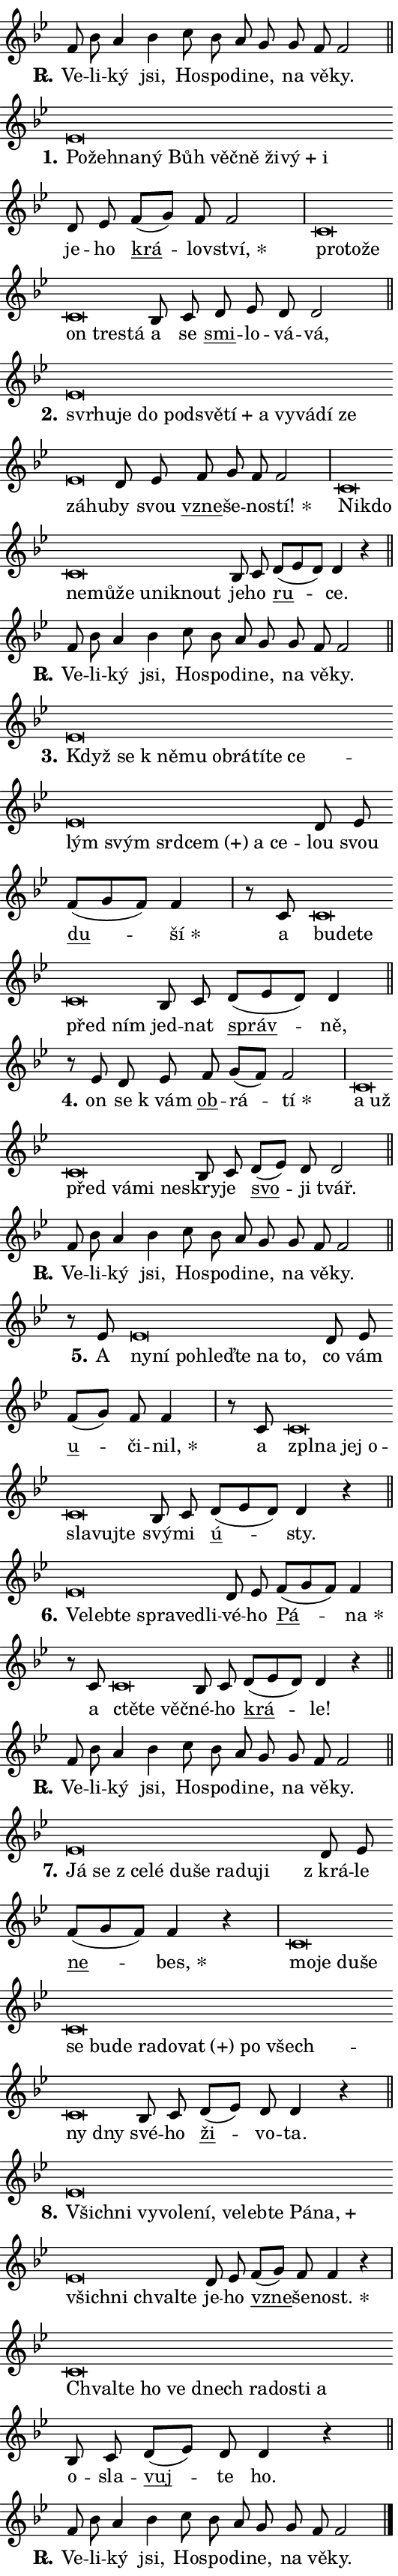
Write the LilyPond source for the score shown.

\version "2.24.0"
\header { tagline = "" }
\paper {
  indent = 0\cm
  top-margin = 0\cm
  right-margin = 0.13\cm % to fit lyric hyphens
  bottom-margin = 0\cm
  left-margin = 0\cm
  paper-width = 9\cm
  page-breaking = #ly:one-page-breaking
  system-system-spacing.basic-distance = #11
  score-system-spacing.basic-distance = #11
  ragged-last = ##f
}


%% Author: Thomas Morley
%% https://lists.gnu.org/archive/html/lilypond-user/2020-05/msg00002.html
#(define (line-position grob)
"Returns position of @var[grob} in current system:
   @code{'start}, if at first time-step
   @code{'end}, if at last time-step
   @code{'middle} otherwise
"
  (let* ((col (ly:item-get-column grob))
         (ln (ly:grob-object col 'left-neighbor))
         (rn (ly:grob-object col 'right-neighbor))
         (col-to-check-left (if (ly:grob? ln) ln col))
         (col-to-check-right (if (ly:grob? rn) rn col))
         (break-dir-left
           (and
             (ly:grob-property col-to-check-left 'non-musical #f)
             (ly:item-break-dir col-to-check-left)))
         (break-dir-right
           (and
             (ly:grob-property col-to-check-right 'non-musical #f)
             (ly:item-break-dir col-to-check-right))))
        (cond ((eqv? 1 break-dir-left) 'start)
              ((eqv? -1 break-dir-right) 'end)
              (else 'middle))))

#(define (tranparent-at-line-position vctor)
  (lambda (grob)
  "Relying on @code{line-position} select the relevant enry from @var{vctor}.
Used to determine transparency,"
    (case (line-position grob)
      ((end) (not (vector-ref vctor 0)))
      ((middle) (not (vector-ref vctor 1)))
      ((start) (not (vector-ref vctor 2))))))

noteHeadBreakVisibility =
#(define-music-function (break-visibility)(vector?)
"Makes @code{NoteHead}s transparent relying on @var{break-visibility}"
#{
  \override NoteHead.transparent =
    #(tranparent-at-line-position break-visibility)
#})

#(define delete-ledgers-for-transparent-note-heads
  (lambda (grob)
    "Reads whether a @code{NoteHead} is transparent.
If so this @code{NoteHead} is removed from @code{'note-heads} from
@var{grob}, which is supposed to be @code{LedgerLineSpanner}.
As a result ledgers are not printed for this @code{NoteHead}"
    (let* ((nhds-array (ly:grob-object grob 'note-heads))
           (nhds-list
             (if (ly:grob-array? nhds-array)
                 (ly:grob-array->list nhds-array)
                 '()))
           ;; Relies on the transparent-property being done before
           ;; Staff.LedgerLineSpanner.after-line-breaking is executed.
           ;; This is fragile ...
           (to-keep
             (remove
               (lambda (nhd)
                 (ly:grob-property nhd 'transparent #f))
               nhds-list)))
      ;; TODO find a better method to iterate over grob-arrays, similiar
      ;; to filter/remove etc for lists
      ;; For now rebuilt from scratch
      (set! (ly:grob-object grob 'note-heads)  '())
      (for-each
        (lambda (nhd)
          (ly:pointer-group-interface::add-grob grob 'note-heads nhd))
        to-keep))))

squashNotes = {
  \override NoteHead.X-extent = #'(-0.2 . 0.2)
  \override NoteHead.Y-extent = #'(-0.75 . 0)
  \override NoteHead.stencil =
    #(lambda (grob)
       (let ((pos (ly:grob-property grob 'staff-position)))
         (begin
           (if (< pos -7) (display "ERROR: Lower brevis then expected\n") (display ""))
           (if (<= pos -6) ly:text-interface::print ly:note-head::print))))
}
unSquashNotes = {
  \revert NoteHead.X-extent
  \revert NoteHead.Y-extent
  \revert NoteHead.stencil
}

hideNotes = \noteHeadBreakVisibility #begin-of-line-visible
unHideNotes = \noteHeadBreakVisibility #all-visible

% work-around for resetting accidentals
% https://lilypond.org/doc/v2.23/Documentation/notation/displaying-rhythms#unmetered-music
cadenzaMeasure = {
  \cadenzaOff
  \partial 1024 s1024
  \cadenzaOn
}

#(define-markup-command (accent layout props text) (markup?)
  "Underline accented syllable"
  (interpret-markup layout props
    #{\markup \override #'(offset . 4.3) \underline { #text }#}))

responsum = \markup \concat {
  "R" \hspace #-1.05 \path #0.1 #'((moveto 0 0.07) (lineto 0.9 0.8)) \hspace #0.05 "."
}

spaceSize = #0.6828661417322834 % exact space size for TeX Gyre Schola

\layout {
  \context {
    \Staff
    \remove "Time_signature_engraver"
    \override LedgerLineSpanner.after-line-breaking = #delete-ledgers-for-transparent-note-heads
  }
  \context {
    \Lyrics {
      \override LyricSpace.minimum-distance = \spaceSize
      \override LyricText.font-name = #"TeX Gyre Schola"
      \override LyricText.font-size = 1
      \override StanzaNumber.font-name = #"TeX Gyre Schola Bold"
      \override StanzaNumber.font-size = 1
    }
  }
  \context {
    \Score 
    \override NoteHead.text =
      #(lambda (grob) 
        (let ((pos (ly:grob-property grob 'staff-position)))
          #{\markup {
            \combine
              \halign #-0.55 \raise #(if (= pos -6) 0 0.5) \override #'(thickness . 2) \draw-line #'(3.2 . 0)
              \musicglyph "noteheads.sM1"
          }#}))
  }
}

% magnetic-lyrics.ily
%
%   written by
%     Jean Abou Samra <jean@abou-samra.fr>
%     Werner Lemberg <wl@gnu.org>
%
%   adapted by
%     Jiri Hon <jiri.hon@gmail.com>
%
% Version 2022-Apr-15

% https://www.mail-archive.com/lilypond-user@gnu.org/msg149350.html

#(define (Left_hyphen_pointer_engraver context)
   "Collect syllable-hyphen-syllable occurrences in lyrics and store
them in properties.  This engraver only looks to the left.  For
example, if the lyrics input is @code{foo -- bar}, it does the
following.

@itemize @bullet
@item
Set the @code{text} property of the @code{LyricHyphen} grob between
@q{foo} and @q{bar} to @code{foo}.

@item
Set the @code{left-hyphen} property of the @code{LyricText} grob with
text @q{foo} to the @code{LyricHyphen} grob between @q{foo} and
@q{bar}.
@end itemize

Use this auxiliary engraver in combination with the
@code{lyric-@/text::@/apply-@/magnetic-@/offset!} hook."
   (let ((hyphen #f)
         (text #f))
     (make-engraver
      (acknowledgers
       ((lyric-syllable-interface engraver grob source-engraver)
        (set! text grob)))
      (end-acknowledgers
       ((lyric-hyphen-interface engraver grob source-engraver)
        ;(when (not (grob::has-interface grob 'lyric-space-interface))
          (set! hyphen grob)));)
      ((stop-translation-timestep engraver)
       (when (and text hyphen)
         (ly:grob-set-object! text 'left-hyphen hyphen))
       (set! text #f)
       (set! hyphen #f)))))

#(define (lyric-text::apply-magnetic-offset! grob)
   "If the space between two syllables is less than the value in
property @code{LyricText@/.details@/.squash-threshold}, move the right
syllable to the left so that it gets concatenated with the left
syllable.

Use this function as a hook for
@code{LyricText@/.after-@/line-@/breaking} if the
@code{Left_@/hyphen_@/pointer_@/engraver} is active."
   (let ((hyphen (ly:grob-object grob 'left-hyphen #f)))
     (when hyphen
       (let ((left-text (ly:spanner-bound hyphen LEFT)))
         (when (grob::has-interface left-text 'lyric-syllable-interface)
           (let* ((common (ly:grob-common-refpoint grob left-text X))
                  (this-x-ext (ly:grob-extent grob common X))
                  (left-x-ext
                   (begin
                     ;; Trigger magnetism for left-text.
                     (ly:grob-property left-text 'after-line-breaking)
                     (ly:grob-extent left-text common X)))
                  ;; `delta` is the gap width between two syllables.
                  (delta (- (interval-start this-x-ext)
                            (interval-end left-x-ext)))
                  (details (ly:grob-property grob 'details))
                  (threshold (assoc-get 'squash-threshold details 0.2)))
             (when (< delta threshold)
               (let* (;; We have to manipulate the input text so that
                      ;; ligatures crossing syllable boundaries are not
                      ;; disabled.  For languages based on the Latin
                      ;; script this is essentially a beautification.
                      ;; However, for non-Western scripts it can be a
                      ;; necessity.
                      (lt (ly:grob-property left-text 'text))
                      (rt (ly:grob-property grob 'text))
                      (is-space (grob::has-interface hyphen 'lyric-space-interface))
                      (space (if is-space " " ""))
                      (extra-delta (if is-space spaceSize 0))
                      ;; Append new syllable.
                      (ltrt-space (if (and (string? lt) (string? rt))
                                (string-append lt space rt)
                                (make-concat-markup (list lt space rt))))
                      ;; Right-align `ltrt` to the right side.
                      (ltrt-space-markup (grob-interpret-markup
                               grob
                               (make-translate-markup
                                (cons (interval-length this-x-ext) 0)
                                (make-right-align-markup ltrt-space)))))
                 (begin
                   ;; Don't print `left-text`.
                   (ly:grob-set-property! left-text 'stencil #f)
                   ;; Set text and stencil (which holds all collected
                   ;; syllables so far) and shift it to the left.
                   (ly:grob-set-property! grob 'text ltrt-space)
                   (ly:grob-set-property! grob 'stencil ltrt-space-markup)
                   (ly:grob-translate-axis! grob (- (- delta extra-delta)) X))))))))))


#(define (lyric-hyphen::displace-bounds-first grob)
   ;; Make very sure this callback isn't triggered too early.
   (let ((left (ly:spanner-bound grob LEFT))
         (right (ly:spanner-bound grob RIGHT)))
     (ly:grob-property left 'after-line-breaking)
     (ly:grob-property right 'after-line-breaking)
     (ly:lyric-hyphen::print grob)))

squashThreshold = #0.4

\layout {
  \context {
    \Lyrics
    \consists #Left_hyphen_pointer_engraver
    \override LyricText.after-line-breaking =
      #lyric-text::apply-magnetic-offset!
    \override LyricHyphen.stencil = #lyric-hyphen::displace-bounds-first
    \override LyricText.details.squash-threshold = \squashThreshold
    \override LyricHyphen.minimum-distance = 0
    \override LyricHyphen.minimum-length = \squashThreshold
  }
}

squashText = \override LyricText.details.squash-threshold = 9999
unSquashText = \override LyricText.details.squash-threshold = \squashThreshold

leftText = \override LyricText.self-alignment-X = #LEFT
unLeftText = \revert LyricText.self-alignment-X

starOffset = #(lambda (grob) 
                (let ((x_offset (ly:self-alignment-interface::aligned-on-x-parent grob)))
                  (if (= x_offset 0) 0 (+ x_offset 1.2))))

star = #(define-music-function (syllable)(string?)
"Append star separator at the end of a syllable"
#{
  \once \override LyricText.X-offset = #starOffset
  \lyricmode { \markup {
    #syllable
    \override #'((font-name . "TeX Gyre Schola Bold")) \hspace #0.2 \lower #0.65 \larger "*"
  } }
#})

starAccent = #(define-music-function (syllable)(string?)
"Append star separator at the end of a syllable and make accent"
#{
  \once \override LyricText.X-offset = #starOffset
  \lyricmode { \markup {
    \accent #syllable
    \override #'((font-name . "TeX Gyre Schola Bold")) \hspace #0.2 \lower #0.65 \larger "*"
  } }
#})

breath = #(define-music-function (syllable)(string?)
"Append breathing indicator at the end of a syllable"
#{
  \lyricmode { \markup { #syllable "+" } }
#})

optionalBreath = #(define-music-function (syllable)(string?)
"Append optional breathing indicator at the end of a syllable"
#{
  \lyricmode { \markup { #syllable "(+)" } }
#})


\score {
    <<
        \new Voice = "melody" { \cadenzaOn \key bes \major \relative { f'8 bes a4 bes \bar "" c8 bes a g \bar "" g f f2 \cadenzaMeasure \bar "||" \break } }
        \new Lyrics \lyricsto "melody" { \lyricmode { \set stanza = \responsum
Ve -- li -- ký jsi, Ho -- spo -- di -- ne, na vě -- ky. } }
    >>
    \layout {}
}

\score {
    <<
        \new Voice = "melody" { \cadenzaOn \key bes \major \relative { \squashNotes es'\breve*1/16 \hideNotes \breve*1/16 \bar "" \breve*1/16 \bar "" \breve*1/16 \bar "" \breve*1/16 \bar "" \breve*1/16 \bar "" \breve*1/16 \bar "" \breve*1/16 \bar "" \breve*1/16 \breve*1/16 \bar "" \unHideNotes \unSquashNotes d8 es \bar "" f[( g)] f f2 \cadenzaMeasure \bar "|" \squashNotes c\breve*1/16 \hideNotes \breve*1/16 \bar "" \breve*1/16 \bar "" \breve*1/16 \bar "" \breve*1/16 \breve*1/16 \bar "" \unHideNotes \unSquashNotes bes8 c \bar "" d es d d2 \cadenzaMeasure \bar "||" \break } }
        \new Lyrics \lyricsto "melody" { \lyricmode { \set stanza = "1."
\leftText Po -- \squashText žeh -- na -- ný Bůh věč -- ně ži -- \breath "vý" i \unLeftText \unSquashText je -- ho \markup \accent krá -- lov -- \star ství, \leftText pro -- \squashText to -- že on tre -- stá \unLeftText \unSquashText a se \markup \accent smi -- lo -- vá -- vá, } }
    >>
    \layout {}
}

\score {
    <<
        \new Voice = "melody" { \cadenzaOn \key bes \major \relative { \squashNotes es'\breve*1/16 \hideNotes \breve*1/16 \bar "" \breve*1/16 \bar "" \breve*1/16 \bar "" \breve*1/16 \bar "" \breve*1/16 \bar "" \breve*1/16 \bar "" \breve*1/16 \bar "" \breve*1/16 \bar "" \breve*1/16 \bar "" \breve*1/16 \bar "" \breve*1/16 \bar "" \breve*1/16 \breve*1/16 \bar "" \unHideNotes \unSquashNotes d8 es \bar "" f g f f2 \cadenzaMeasure \bar "|" \squashNotes c\breve*1/16 \hideNotes \breve*1/16 \bar "" \breve*1/16 \bar "" \breve*1/16 \bar "" \breve*1/16 \bar "" \breve*1/16 \bar "" \breve*1/16 \breve*1/16 \bar "" \unHideNotes \unSquashNotes bes8 c \bar "" d[( es d)] d4 r \cadenzaMeasure \bar "||" \break } }
        \new Lyrics \lyricsto "melody" { \lyricmode { \set stanza = "2."
\leftText svr -- \squashText hu -- je do pod -- svě -- \breath "tí" a vy -- vá -- dí ze zá -- hu -- \unLeftText \unSquashText by svou \markup \accent vzne -- še -- no -- \star stí! \leftText Ni -- \squashText kdo ne -- mů -- že u -- nik -- nout \unLeftText \unSquashText je -- ho \markup \accent ru -- ce. } }
    >>
    \layout {}
}

\score {
    <<
        \new Voice = "melody" { \cadenzaOn \key bes \major \relative { f'8 bes a4 bes \bar "" c8 bes a g \bar "" g f f2 \cadenzaMeasure \bar "||" \break } }
        \new Lyrics \lyricsto "melody" { \lyricmode { \set stanza = \responsum
Ve -- li -- ký jsi, Ho -- spo -- di -- ne, na vě -- ky. } }
    >>
    \layout {}
}

\score {
    <<
        \new Voice = "melody" { \cadenzaOn \key bes \major \relative { \squashNotes es'\breve*1/16 \hideNotes \breve*1/16 \bar "" \breve*1/16 \bar "" \breve*1/16 \bar "" \breve*1/16 \bar "" \breve*1/16 \bar "" \breve*1/16 \bar "" \breve*1/16 \bar "" \breve*1/16 \bar "" \breve*1/16 \bar "" \breve*1/16 \bar "" \breve*1/16 \bar "" \breve*1/16 \bar "" \breve*1/16 \breve*1/16 \bar "" \unHideNotes \unSquashNotes d8 es \bar "" f[( g f)] f4 \cadenzaMeasure \bar "|" r8 c8 \squashNotes c\breve*1/16 \hideNotes \breve*1/16 \bar "" \breve*1/16 \bar "" \breve*1/16 \breve*1/16 \bar "" \unHideNotes \unSquashNotes bes8 c \bar "" d[( es d)] d4 \cadenzaMeasure \bar "||" \break } }
        \new Lyrics \lyricsto "melody" { \lyricmode { \set stanza = "3."
\leftText Když \squashText se "k ně" -- mu ob -- rá -- tí -- te ce -- lým svým srd -- \optionalBreath cem a ce -- \unLeftText \unSquashText lou svou \markup \accent du -- \star ší a \leftText bu -- \squashText de -- te před ním \unLeftText \unSquashText jed -- nat \markup \accent správ -- ně, } }
    >>
    \layout {}
}

\score {
    <<
        \new Voice = "melody" { \cadenzaOn \key bes \major \relative { r8 es'8 d8 es \bar "" f g[( f)] f2 \cadenzaMeasure \bar "|" \squashNotes c\breve*1/16 \hideNotes \breve*1/16 \bar "" \breve*1/16 \bar "" \breve*1/16 \bar "" \breve*1/16 \breve*1/16 \bar "" \unHideNotes \unSquashNotes bes8 c \bar "" d[( es)] d d2 \cadenzaMeasure \bar "||" \break } }
        \new Lyrics \lyricsto "melody" { \lyricmode { \set stanza = "4."
on se "k vám" \markup \accent ob -- rá -- \star tí \leftText a \squashText už před vá -- mi ne -- \unLeftText \unSquashText skry -- je \markup \accent svo -- ji tvář. } }
    >>
    \layout {}
}

\score {
    <<
        \new Voice = "melody" { \cadenzaOn \key bes \major \relative { f'8 bes a4 bes \bar "" c8 bes a g \bar "" g f f2 \cadenzaMeasure \bar "||" \break } }
        \new Lyrics \lyricsto "melody" { \lyricmode { \set stanza = \responsum
Ve -- li -- ký jsi, Ho -- spo -- di -- ne, na vě -- ky. } }
    >>
    \layout {}
}

\score {
    <<
        \new Voice = "melody" { \cadenzaOn \key bes \major \relative { r8 es'8 \squashNotes es\breve*1/16 \hideNotes \breve*1/16 \bar "" \breve*1/16 \bar "" \breve*1/16 \bar "" \breve*1/16 \bar "" \breve*1/16 \breve*1/16 \bar "" \unHideNotes \unSquashNotes d8 es \bar "" f[( g)] f f4 \cadenzaMeasure \bar "|" r8 c8 \squashNotes c\breve*1/16 \hideNotes \breve*1/16 \bar "" \breve*1/16 \bar "" \breve*1/16 \bar "" \breve*1/16 \bar "" \breve*1/16 \breve*1/16 \bar "" \unHideNotes \unSquashNotes bes8 c \bar "" d[( es d)] d4 r \cadenzaMeasure \bar "||" \break } }
        \new Lyrics \lyricsto "melody" { \lyricmode { \set stanza = "5."
A \leftText ny -- \squashText ní po -- hleď -- te na to, \unLeftText \unSquashText co vám \markup \accent u -- či -- \star nil, a \leftText zpl -- \squashText na jej o -- sla -- vuj -- te \unLeftText \unSquashText svý -- mi \markup \accent ú -- sty. } }
    >>
    \layout {}
}

\score {
    <<
        \new Voice = "melody" { \cadenzaOn \key bes \major \relative { \squashNotes es'\breve*1/16 \hideNotes \breve*1/16 \bar "" \breve*1/16 \bar "" \breve*1/16 \bar "" \breve*1/16 \breve*1/16 \bar "" \unHideNotes \unSquashNotes d8 es \bar "" f[( g f)] f4 \cadenzaMeasure \bar "|" r8 c8 \squashNotes c\breve*1/16 \hideNotes \breve*1/16 \breve*1/16 \bar "" \unHideNotes \unSquashNotes bes8 c \bar "" d[( es d)] d4 r \cadenzaMeasure \bar "||" \break } }
        \new Lyrics \lyricsto "melody" { \lyricmode { \set stanza = "6."
\leftText Ve -- \squashText leb -- te spra -- ve -- dli -- \unLeftText \unSquashText vé -- ho \markup \accent Pá -- \star na a \leftText ctě -- \squashText te věč -- \unLeftText \unSquashText né -- ho \markup \accent krá -- le! } }
    >>
    \layout {}
}

\score {
    <<
        \new Voice = "melody" { \cadenzaOn \key bes \major \relative { f'8 bes a4 bes \bar "" c8 bes a g \bar "" g f f2 \cadenzaMeasure \bar "||" \break } }
        \new Lyrics \lyricsto "melody" { \lyricmode { \set stanza = \responsum
Ve -- li -- ký jsi, Ho -- spo -- di -- ne, na vě -- ky. } }
    >>
    \layout {}
}

\score {
    <<
        \new Voice = "melody" { \cadenzaOn \key bes \major \relative { \squashNotes es'\breve*1/16 \hideNotes \breve*1/16 \bar "" \breve*1/16 \bar "" \breve*1/16 \bar "" \breve*1/16 \bar "" \breve*1/16 \bar "" \breve*1/16 \bar "" \breve*1/16 \breve*1/16 \bar "" \unHideNotes \unSquashNotes d8 es \bar "" f[( g f)] f4 r \cadenzaMeasure \bar "|" \squashNotes c\breve*1/16 \hideNotes \breve*1/16 \bar "" \breve*1/16 \bar "" \breve*1/16 \bar "" \breve*1/16 \bar "" \breve*1/16 \bar "" \breve*1/16 \bar "" \breve*1/16 \bar "" \breve*1/16 \bar "" \breve*1/16 \bar "" \breve*1/16 \bar "" \breve*1/16 \bar "" \breve*1/16 \breve*1/16 \bar "" \unHideNotes \unSquashNotes bes8 c \bar "" d[( es)] d d4 r \cadenzaMeasure \bar "||" \break } }
        \new Lyrics \lyricsto "melody" { \lyricmode { \set stanza = "7."
\leftText Já \squashText se "z ce" -- lé du -- še ra -- du -- ji \unLeftText \unSquashText "z krá" -- le \markup \accent ne -- \star bes, \leftText mo -- \squashText je du -- še se bu -- de ra -- do -- \optionalBreath vat po všech -- ny dny \unLeftText \unSquashText své -- ho \markup \accent ži -- vo -- ta. } }
    >>
    \layout {}
}

\score {
    <<
        \new Voice = "melody" { \cadenzaOn \key bes \major \relative { \squashNotes es'\breve*1/16 \hideNotes \breve*1/16 \bar "" \breve*1/16 \bar "" \breve*1/16 \bar "" \breve*1/16 \bar "" \breve*1/16 \bar "" \breve*1/16 \bar "" \breve*1/16 \bar "" \breve*1/16 \bar "" \breve*1/16 \bar "" \breve*1/16 \bar "" \breve*1/16 \bar "" \breve*1/16 \bar "" \breve*1/16 \breve*1/16 \bar "" \unHideNotes \unSquashNotes d8 es \bar "" f[( g)] f f4 r \cadenzaMeasure \bar "|" \squashNotes c\breve*1/16 \hideNotes \breve*1/16 \bar "" \breve*1/16 \bar "" \breve*1/16 \bar "" \breve*1/16 \bar "" \breve*1/16 \bar "" \breve*1/16 \bar "" \breve*1/16 \breve*1/16 \bar "" \unHideNotes \unSquashNotes bes8 c \bar "" d[( es)] d d4 r \cadenzaMeasure \bar "||" \break } }
        \new Lyrics \lyricsto "melody" { \lyricmode { \set stanza = "8."
\leftText Všich -- \squashText ni vy -- vo -- le -- ní, ve -- leb -- te Pá -- \breath "na," všich -- ni chval -- te \unLeftText \unSquashText je -- ho \markup \accent vzne -- še -- \star nost. \leftText Chval -- \squashText te ho ve dnech ra -- do -- sti a \unLeftText \unSquashText o -- sla -- \markup \accent vuj -- te ho. } }
    >>
    \layout {}
}

\score {
    <<
        \new Voice = "melody" { \cadenzaOn \key bes \major \relative { f'8 bes a4 bes \bar "" c8 bes a g \bar "" g f f2 \cadenzaMeasure \bar "||" \break } \bar "|." }
        \new Lyrics \lyricsto "melody" { \lyricmode { \set stanza = \responsum
Ve -- li -- ký jsi, Ho -- spo -- di -- ne, na vě -- ky. } }
    >>
    \layout {}
}
